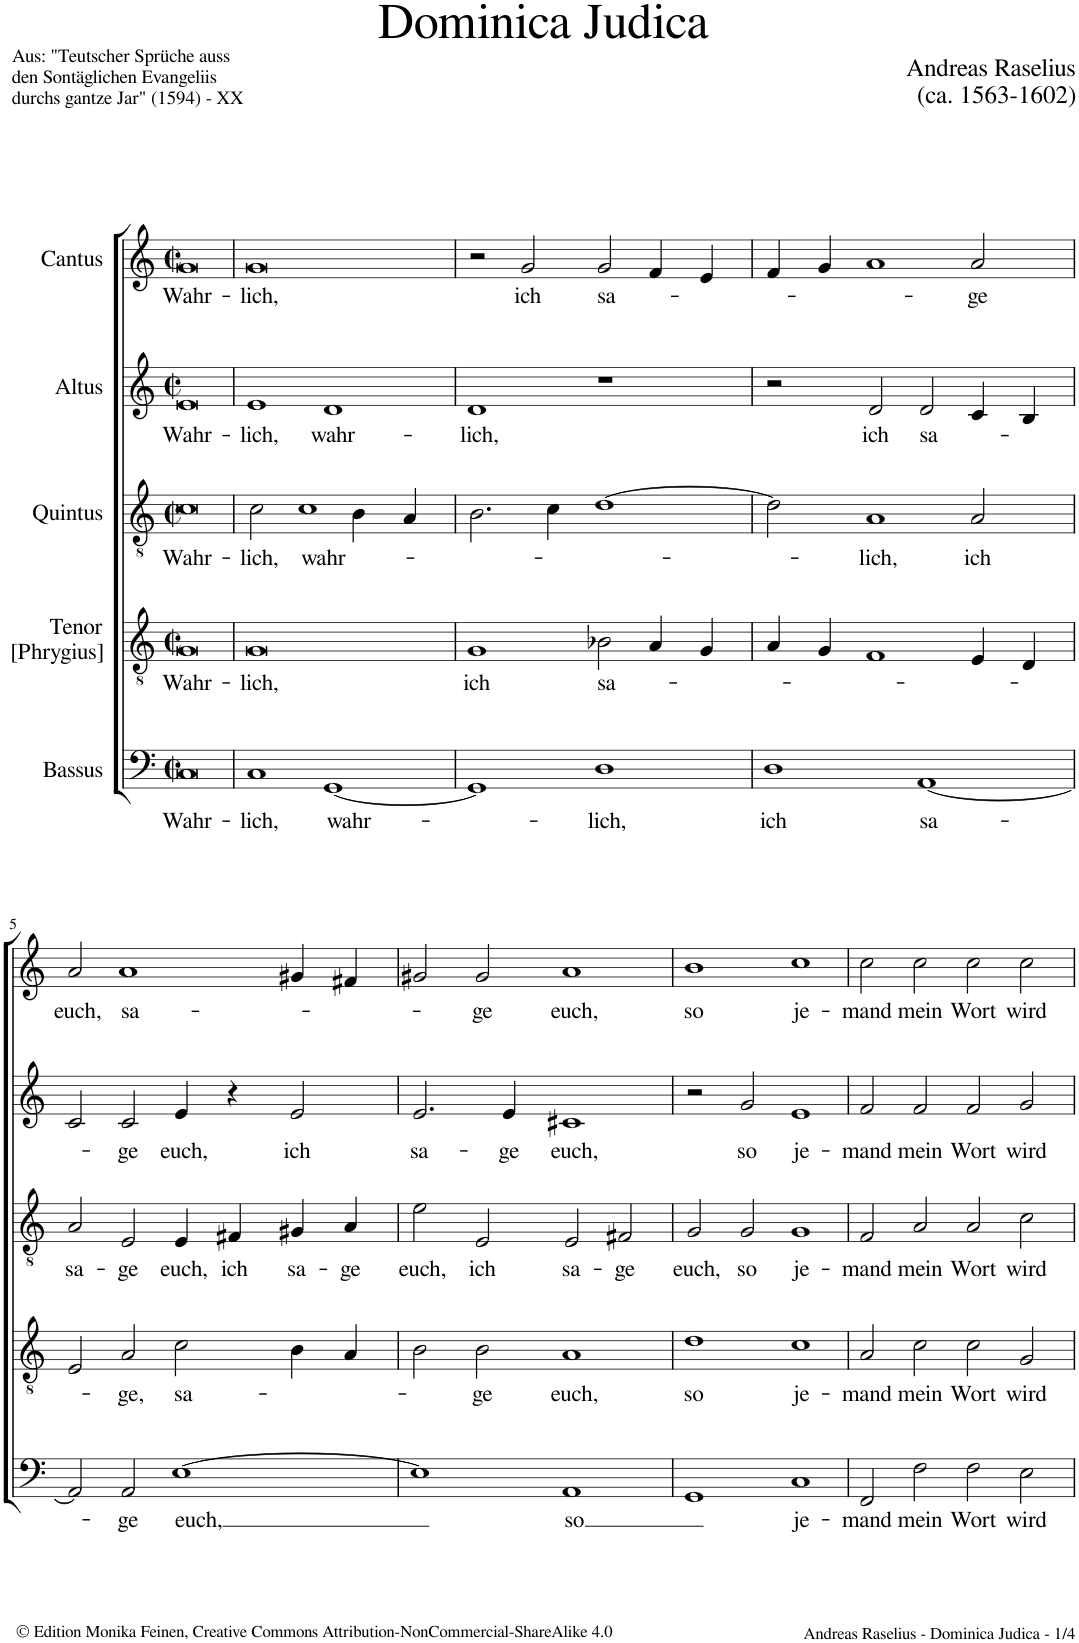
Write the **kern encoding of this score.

**kern	**text	**kern	**text	**kern	**text	**kern	**text	**kern	**text
*part5	*part5	*part4	*part4	*part3	*part3	*part2	*part2	*part1	*part1
*staff5	*staff5	*staff4	*staff4	*staff3	*staff3	*staff2	*staff2	*staff1	*staff1
*I"Bassus	*	*I"Tenor [Phrygius]	*	*I"Quintus	*	*I"Altus	*	*I"Cantus	*
*clefF4	*	*clefGv2	*	*clefGv2	*	*clefG2	*	*clefG2	*
*k[]	*	*k[]	*	*k[]	*	*k[]	*	*k[]	*
*M4/2	*	*M4/2	*	*M4/2	*	*M4/2	*	*M4/2	*
*met(c|)	*	*met(c|)	*	*met(c|)	*	*met(c|)	*	*met(c|)	*
=1	=1	=1	=1	=1	=1	=1	=1	=1	=1
!	!LO:LY:b	!	!LO:LY:b	!	!LO:LY:b	!	!LO:LY:b	!	!LO:LY:b
0C	Wahr-	0G	Wahr-	0c	Wahr-	0e	Wahr-	0g	Wahr-
=2	=2	=2	=2	=2	=2	=2	=2	=2	=2
!	!LO:LY:b	!	!LO:LY:b	!	!LO:LY:b	!	!LO:LY:b	!	!LO:LY:b
1C	-lich,	0G	-lich,	2c\	-lich,	1e	-lich,	0g	-lich,
!	!	!	!	!	!LO:LY:b	!	!	!	!
.	.	.	.	1c	wahr-	.	.	.	.
!	!LO:LY:b	!	!	!	!	!	!LO:LY:b	!	!
[1GG	wahr-	.	.	.	.	1d	wahr-	.	.
.	.	.	.	4B\	.	.	.	.	.
.	.	.	.	4A/	.	.	.	.	.
=3	=3	=3	=3	=3	=3	=3	=3	=3	=3
!	!	!	!LO:LY:b	!	!	!	!LO:LY:b	!	!
1GG]	.	1G	ich	2.B\	.	1d	-lich,	2r	.
!	!	!	!	!	!	!	!	!	!LO:LY:b
.	.	.	.	.	.	.	.	2g/	ich
.	.	.	.	4c\	.	.	.	.	.
!	!LO:LY:b	!	!LO:LY:b	!	!	!	!	!	!LO:LY:b
1D	-lich,	2B-X\	sa-	[1d	.	1r	.	2g/	sa-
.	.	4A/	.	.	.	.	.	4f/	.
.	.	4G/	.	.	.	.	.	4e/	.
=4	=4	=4	=4	=4	=4	=4	=4	=4	=4
!	!LO:LY:b	!	!	!	!	!	!	!	!
1D	ich	4A/	.	2d\]	.	2r	.	4f/	.
.	.	4G/	.	.	.	.	.	4g/	.
!	!	!	!	!	!LO:LY:b	!	!LO:LY:b	!	!
.	.	1F	.	1A	-lich,	2d/	ich	1a	.
!	!LO:LY:b	!	!	!	!	!	!LO:LY:b	!	!
[1AA	sa-	.	.	.	.	2d/	sa-	.	.
!	!	!	!	!	!LO:LY:b	!	!	!	!LO:LY:b
.	.	4E/	.	2A/	ich	4c/	.	2a/	-ge
.	.	4D/	.	.	.	4B/	.	.	.
!!LO:LB:g=z
=5	=5	=5	=5	=5	=5	=5	=5	=5	=5
!	!	!	!	!	!LO:LY:b	!	!	!	!LO:LY:b
2AA/]	.	2E/	.	2A/	sa-	2c/	.	2a/	euch,
!	!LO:LY:b	!	!LO:LY:b	!	!LO:LY:b	!	!LO:LY:b	!	!LO:LY:b
2AA/	ge	2A/	-ge,	2E/	-ge	2c/	-ge	1a	sa-
!	!LO:LY:b	!	!LO:LY:b	!	!LO:LY:b	!	!LO:LY:b	!	!
[1E	euch,	2c\	sa-	4E/	euch,	4e/	euch,	.	.
!	!	!	!	!	!LO:LY:b	!	!	!	!
.	.	.	.	4F#X/	ich	4r	.	.	.
!	!	!	!	!	!LO:LY:b	!	!LO:LY:b	!	!
.	.	4B\	.	4G#X/	sa-	2e/	ich	4g#X/	.
!	!	!	!	!	!LO:LY:b	!	!	!	!
.	.	4A/	.	4A/	-ge	.	.	4f#X/	.
=6	=6	=6	=6	=6	=6	=6	=6	=6	=6
!	!	!	!	!	!LO:LY:b	!	!LO:LY:b	!	!
1E]	.	2B\	.	2e\	euch,	2.e/	sa-	2g#X/	.
!	!	!	!LO:LY:b	!	!LO:LY:b	!	!	!	!LO:LY:b
.	.	2B\	-ge	2E/	ich	.	.	2g#/	-ge
!	!	!	!	!	!	!	!LO:LY:b	!	!
.	.	.	.	.	.	4e/	-ge	.	.
!	!LO:LY:b	!	!LO:LY:b	!	!LO:LY:b	!	!LO:LY:b	!	!LO:LY:b
1AA	so	1A	euch,	2E/	sa-	1c#X	euch,	1a	euch,
!	!	!	!	!	!LO:LY:b	!	!	!	!
.	.	.	.	2F#X/	-ge	.	.	.	.
=7	=7	=7	=7	=7	=7	=7	=7	=7	=7
!	!	!	!LO:LY:b	!	!LO:LY:b	!	!	!	!LO:LY:b
1GG	.	1d	so	2G/	euch,	2r	.	1b	so
!	!	!	!	!	!LO:LY:b	!	!LO:LY:b	!	!
.	.	.	.	2G/	so	2g/	so	.	.
!	!LO:LY:b	!	!LO:LY:b	!	!LO:LY:b	!	!LO:LY:b	!	!LO:LY:b
1C	je-	1c	je-	1G	je-	1e	je-	1cc	je-
=8	=8	=8	=8	=8	=8	=8	=8	=8	=8
!	!LO:LY:b	!	!LO:LY:b	!	!LO:LY:b	!	!LO:LY:b	!	!LO:LY:b
2FF/	-mand	2A/	-mand	2F/	-mand	2f/	-mand	2cc\	-mand
!	!LO:LY:b	!	!LO:LY:b	!	!LO:LY:b	!	!LO:LY:b	!	!LO:LY:b
2F\	mein	2c\	mein	2A/	mein	2f/	mein	2cc\	mein
!	!LO:LY:b	!	!LO:LY:b	!	!LO:LY:b	!	!LO:LY:b	!	!LO:LY:b
2F\	Wort	2c\	Wort	2A/	Wort	2f/	Wort	2cc\	Wort
!	!LO:LY:b	!	!LO:LY:b	!	!LO:LY:b	!	!LO:LY:b	!	!LO:LY:b
2E\	wird	2G/	wird	2c\	wird	2g/	wird	2cc\	wird
=	=	=	=	=	=	=	=	=	=
*-	*-	*-	*-	*-	*-	*-	*-	*-	*-
